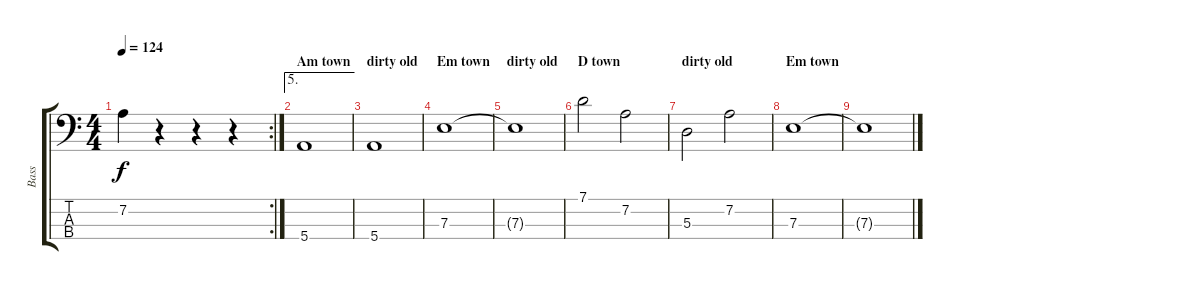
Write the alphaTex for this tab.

\track ("Bass" "Bass") {instrument electricbassfinger}
\staff {score tabs}
\tuning (G2 D2 A1 E1) {hide}
\rc 2
\ts (4 4)
\tempo 124
\clef f4
\ks c
7.2.4{dy f} r.4 r.4 r.4 |
\ae 5
\section ("" "Am town")
5.4.1 |
\section ("" "dirty old")
5.4.1 |
\section ("" "Em town")
7.3.1 |
\section ("" "dirty old")
7.3{t}.1 |
\section ("" "D town")
7.1.2 7.2.2 |
\section ("" "dirty old")
5.3.2 7.2.2 |
\section ("" "Em town")
7.3.1 |
7.3{t}.1
